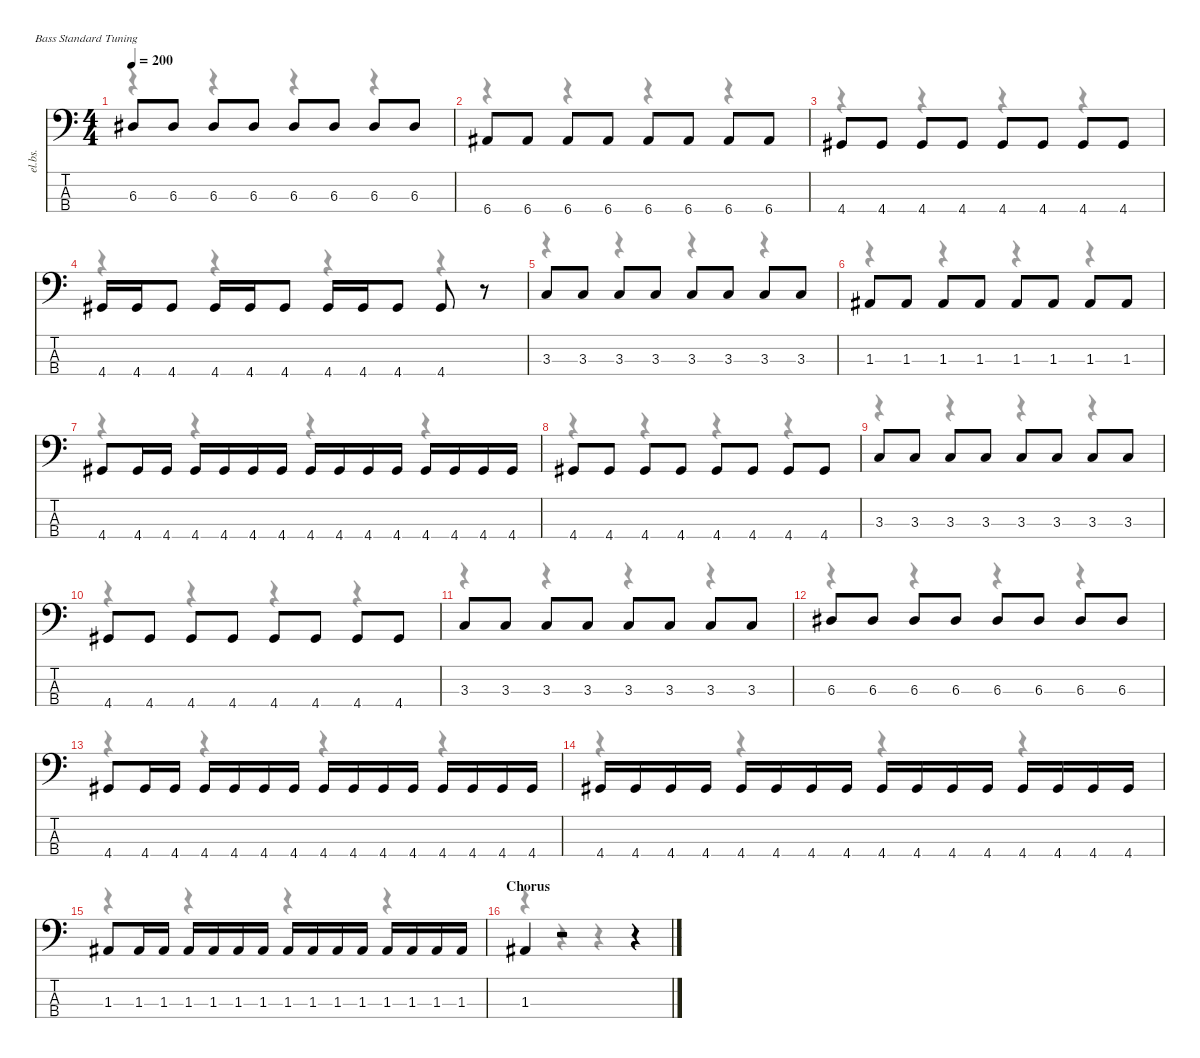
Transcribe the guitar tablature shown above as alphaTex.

\defaultSystemsLayout 4
\hideDynamics
\bracketExtendMode nobrackets
\otherSystemsTrackNameOrientation horizontal
\track ("Frï¿½dï¿½ric Leclercq (Bass)" "el.bs.") {instrument electricbassfinger}
\staff {score tabs}
\tuning (G2 D2 A1 E1)
\voice
\ts (4 4)
\tempo 200
\clef f4
\ks c
6.3{acc #}.8{dy f} 6.3{acc #}.8 6.3{acc #}.8 6.3{acc #}.8 6.3{acc #}.8 6.3{acc #}.8 6.3{acc #}.8 6.3{acc #}.8 |
6.4{acc #}.8 6.4{acc #}.8 6.4{acc #}.8 6.4{acc #}.8 6.4{acc #}.8 6.4{acc #}.8 6.4{acc #}.8 6.4{acc #}.8 |
4.4{acc #}.8 4.4{acc #}.8 4.4{acc #}.8 4.4{acc #}.8 4.4{acc #}.8 4.4{acc #}.8 4.4{acc #}.8 4.4{acc #}.8 |
4.4{acc #}.16 4.4{acc #}.16 4.4{acc #}.8 4.4{acc #}.16 4.4{acc #}.16 4.4{acc #}.8 4.4{acc #}.16 4.4{acc #}.16 4.4{acc #}.8 4.4{acc #}.8 r.8 |
3.3.8 3.3.8 3.3.8 3.3.8 3.3.8 3.3.8 3.3.8 3.3.8 |
1.3{acc #}.8 1.3{acc #}.8 1.3{acc #}.8 1.3{acc #}.8 1.3{acc #}.8 1.3{acc #}.8 1.3{acc #}.8 1.3{acc #}.8 |
4.4{acc #}.8 4.4{acc #}.16 4.4{acc #}.16 4.4{acc #}.16 4.4{acc #}.16 4.4{acc #}.16 4.4{acc #}.16 4.4{acc #}.16 4.4{acc #}.16 4.4{acc #}.16 4.4{acc #}.16 4.4{acc #}.16 4.4{acc #}.16 4.4{acc #}.16 4.4{acc #}.16 |
4.4{acc #}.8 4.4{acc #}.8 4.4{acc #}.8 4.4{acc #}.8 4.4{acc #}.8 4.4{acc #}.8 4.4{acc #}.8 4.4{acc #}.8 |
3.3.8 3.3.8 3.3.8 3.3.8 3.3.8 3.3.8 3.3.8 3.3.8 |
4.4{acc #}.8 4.4{acc #}.8 4.4{acc #}.8 4.4{acc #}.8 4.4{acc #}.8 4.4{acc #}.8 4.4{acc #}.8 4.4{acc #}.8 |
3.3.8 3.3.8 3.3.8 3.3.8 3.3.8 3.3.8 3.3.8 3.3.8 |
6.3{acc #}.8 6.3{acc #}.8 6.3{acc #}.8 6.3{acc #}.8 6.3{acc #}.8 6.3{acc #}.8 6.3{acc #}.8 6.3{acc #}.8 |
4.4{acc #}.8 4.4{acc #}.16 4.4{acc #}.16 4.4{acc #}.16 4.4{acc #}.16 4.4{acc #}.16 4.4{acc #}.16 4.4{acc #}.16 4.4{acc #}.16 4.4{acc #}.16 4.4{acc #}.16 4.4{acc #}.16 4.4{acc #}.16 4.4{acc #}.16 4.4{acc #}.16 |
4.4{acc #}.16 4.4{acc #}.16 4.4{acc #}.16 4.4{acc #}.16 4.4{acc #}.16 4.4{acc #}.16 4.4{acc #}.16 4.4{acc #}.16 4.4{acc #}.16 4.4{acc #}.16 4.4{acc #}.16 4.4{acc #}.16 4.4{acc #}.16 4.4{acc #}.16 4.4{acc #}.16 4.4{acc #}.16 |
1.3{acc #}.8 1.3{acc #}.16 1.3{acc #}.16 1.3{acc #}.16 1.3{acc #}.16 1.3{acc #}.16 1.3{acc #}.16 1.3{acc #}.16 1.3{acc #}.16 1.3{acc #}.16 1.3{acc #}.16 1.3{acc #}.16 1.3{acc #}.16 1.3{acc #}.16 1.3{acc #}.16 |
\section ("" "Chorus")
1.3{acc #}.4 r.2 r.4
\voice
\clef f4
\ottava regular
\simile none
\ks c
r.4{dy mf} r.4 r.4 r.4 |
r.4 r.4 r.4 r.4 |
r.4 r.4 r.4 r.4 |
r.4 r.4 r.4 r.4 |
r.4 r.4 r.4 r.4 |
r.4 r.4 r.4 r.4 |
r.4 r.4 r.4 r.4 |
r.4 r.4 r.4 r.4 |
r.4 r.4 r.4 r.4 |
r.4 r.4 r.4 r.4 |
r.4 r.4 r.4 r.4 |
r.4 r.4 r.4 r.4 |
r.4 r.4 r.4 r.4 |
r.4 r.4 r.4 r.4 |
r.4 r.4 r.4 r.4 |
r.4 r.4 r.4 r.4
